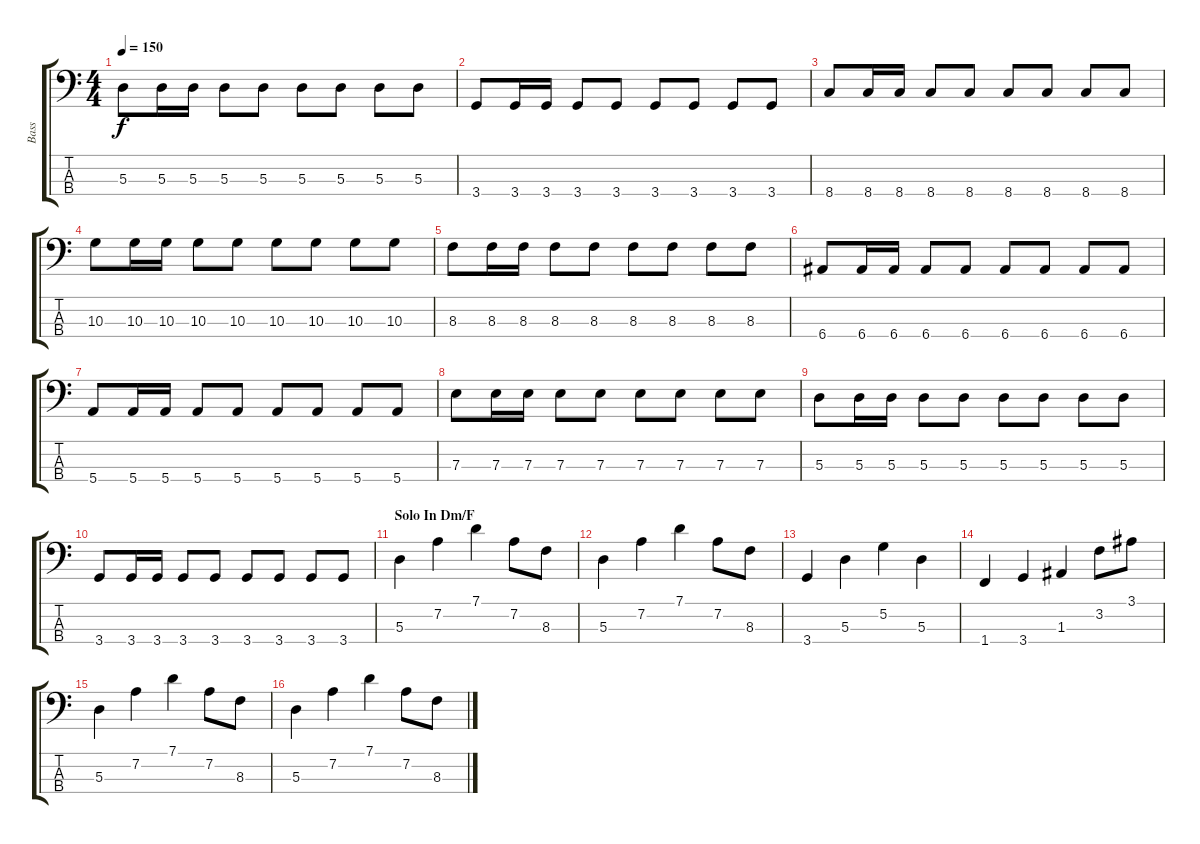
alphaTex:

\track ("Bass" "Bass") {instrument electricbasspick}
\staff {score tabs}
\tuning (G2 D2 A1 E1) {hide}
\ts (4 4)
\tempo 150
\clef f4
\ks c
5.3.8{dy f} 5.3.16 5.3.16 5.3.8 5.3.8 5.3.8 5.3.8 5.3.8 5.3.8 |
3.4.8 3.4.16 3.4.16 3.4.8 3.4.8 3.4.8 3.4.8 3.4.8 3.4.8 |
8.4.8 8.4.16 8.4.16 8.4.8 8.4.8 8.4.8 8.4.8 8.4.8 8.4.8 |
10.3.8 10.3.16 10.3.16 10.3.8 10.3.8 10.3.8 10.3.8 10.3.8 10.3.8 |
8.3.8 8.3.16 8.3.16 8.3.8 8.3.8 8.3.8 8.3.8 8.3.8 8.3.8 |
6.4.8 6.4.16 6.4.16 6.4.8 6.4.8 6.4.8 6.4.8 6.4.8 6.4.8 |
5.4.8 5.4.16 5.4.16 5.4.8 5.4.8 5.4.8 5.4.8 5.4.8 5.4.8 |
7.3.8 7.3.16 7.3.16 7.3.8 7.3.8 7.3.8 7.3.8 7.3.8 7.3.8 |
5.3.8 5.3.16 5.3.16 5.3.8 5.3.8 5.3.8 5.3.8 5.3.8 5.3.8 |
3.4.8 3.4.16 3.4.16 3.4.8 3.4.8 3.4.8 3.4.8 3.4.8 3.4.8 |
\section ("" "Solo In Dm/F")
5.3.4 7.2.4 7.1.4 7.2.8 8.3.8 |
5.3.4 7.2.4 7.1.4 7.2.8 8.3.8 |
3.4.4 5.3.4 5.2.4 5.3.4 |
1.4.4 3.4.4 1.3.4 3.2.8 3.1.8 |
5.3.4 7.2.4 7.1.4 7.2.8 8.3.8 |
5.3.4 7.2.4 7.1.4 7.2.8 8.3.8
